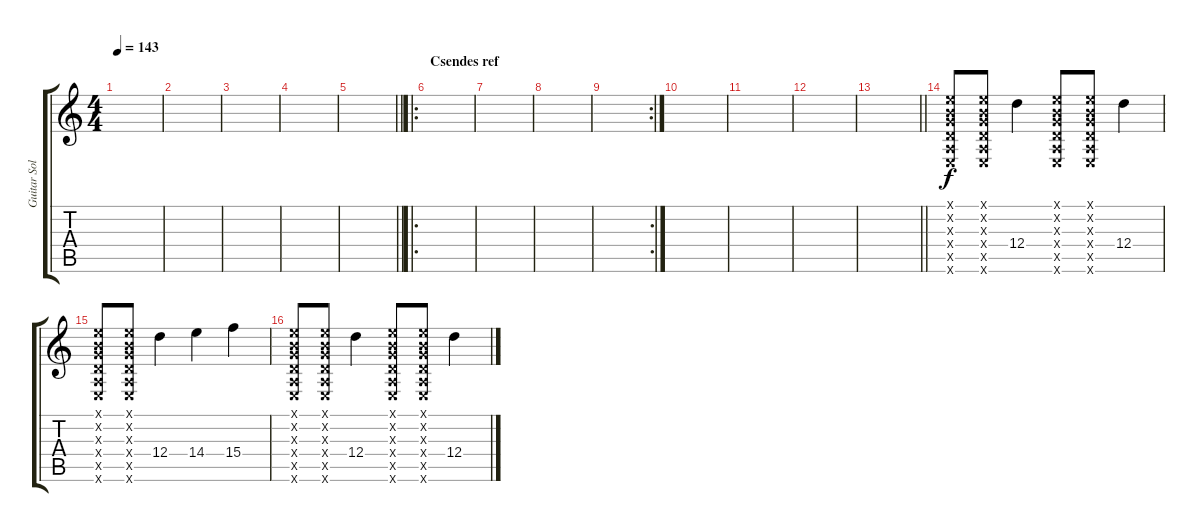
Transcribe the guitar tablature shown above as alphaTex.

\track ("Guitar Solo" "Guitar Sol") {instrument distortionguitar}
\staff {score tabs}
\tuning (E4 B3 G3 D3 A2 E2) {hide}
\ts (4 4)
\tempo 143
\clef g2
\ks c
|
|
|
|
\barLineRight lightlight
|
\ro
\section ("" "Csendes ref")
|
|
|
\rc 2
|
|
|
|
\barLineRight lightlight
|
(0.1{x} 0.2{x} 0.3{x} 0.4{x} 0.5{x} 0.6{x}).8 (0.1{x} 0.2{x} 0.3{x} 0.4{x} 0.5{x} 0.6{x}).8 12.4.4 (0.1{x} 0.2{x} 0.3{x} 0.4{x} 0.5{x} 0.6{x}).8 (0.1{x} 0.2{x} 0.3{x} 0.4{x} 0.5{x} 0.6{x}).8 12.4.4 |
(0.1{x} 0.2{x} 0.3{x} 0.4{x} 0.5{x} 0.6{x}).8 (0.1{x} 0.2{x} 0.3{x} 0.4{x} 0.5{x} 0.6{x}).8 12.4.4 14.4.4 15.4.4 |
(0.1{x} 0.2{x} 0.3{x} 0.4{x} 0.5{x} 0.6{x}).8 (0.1{x} 0.2{x} 0.3{x} 0.4{x} 0.5{x} 0.6{x}).8 12.4.4 (0.1{x} 0.2{x} 0.3{x} 0.4{x} 0.5{x} 0.6{x}).8 (0.1{x} 0.2{x} 0.3{x} 0.4{x} 0.5{x} 0.6{x}).8 12.4.4
